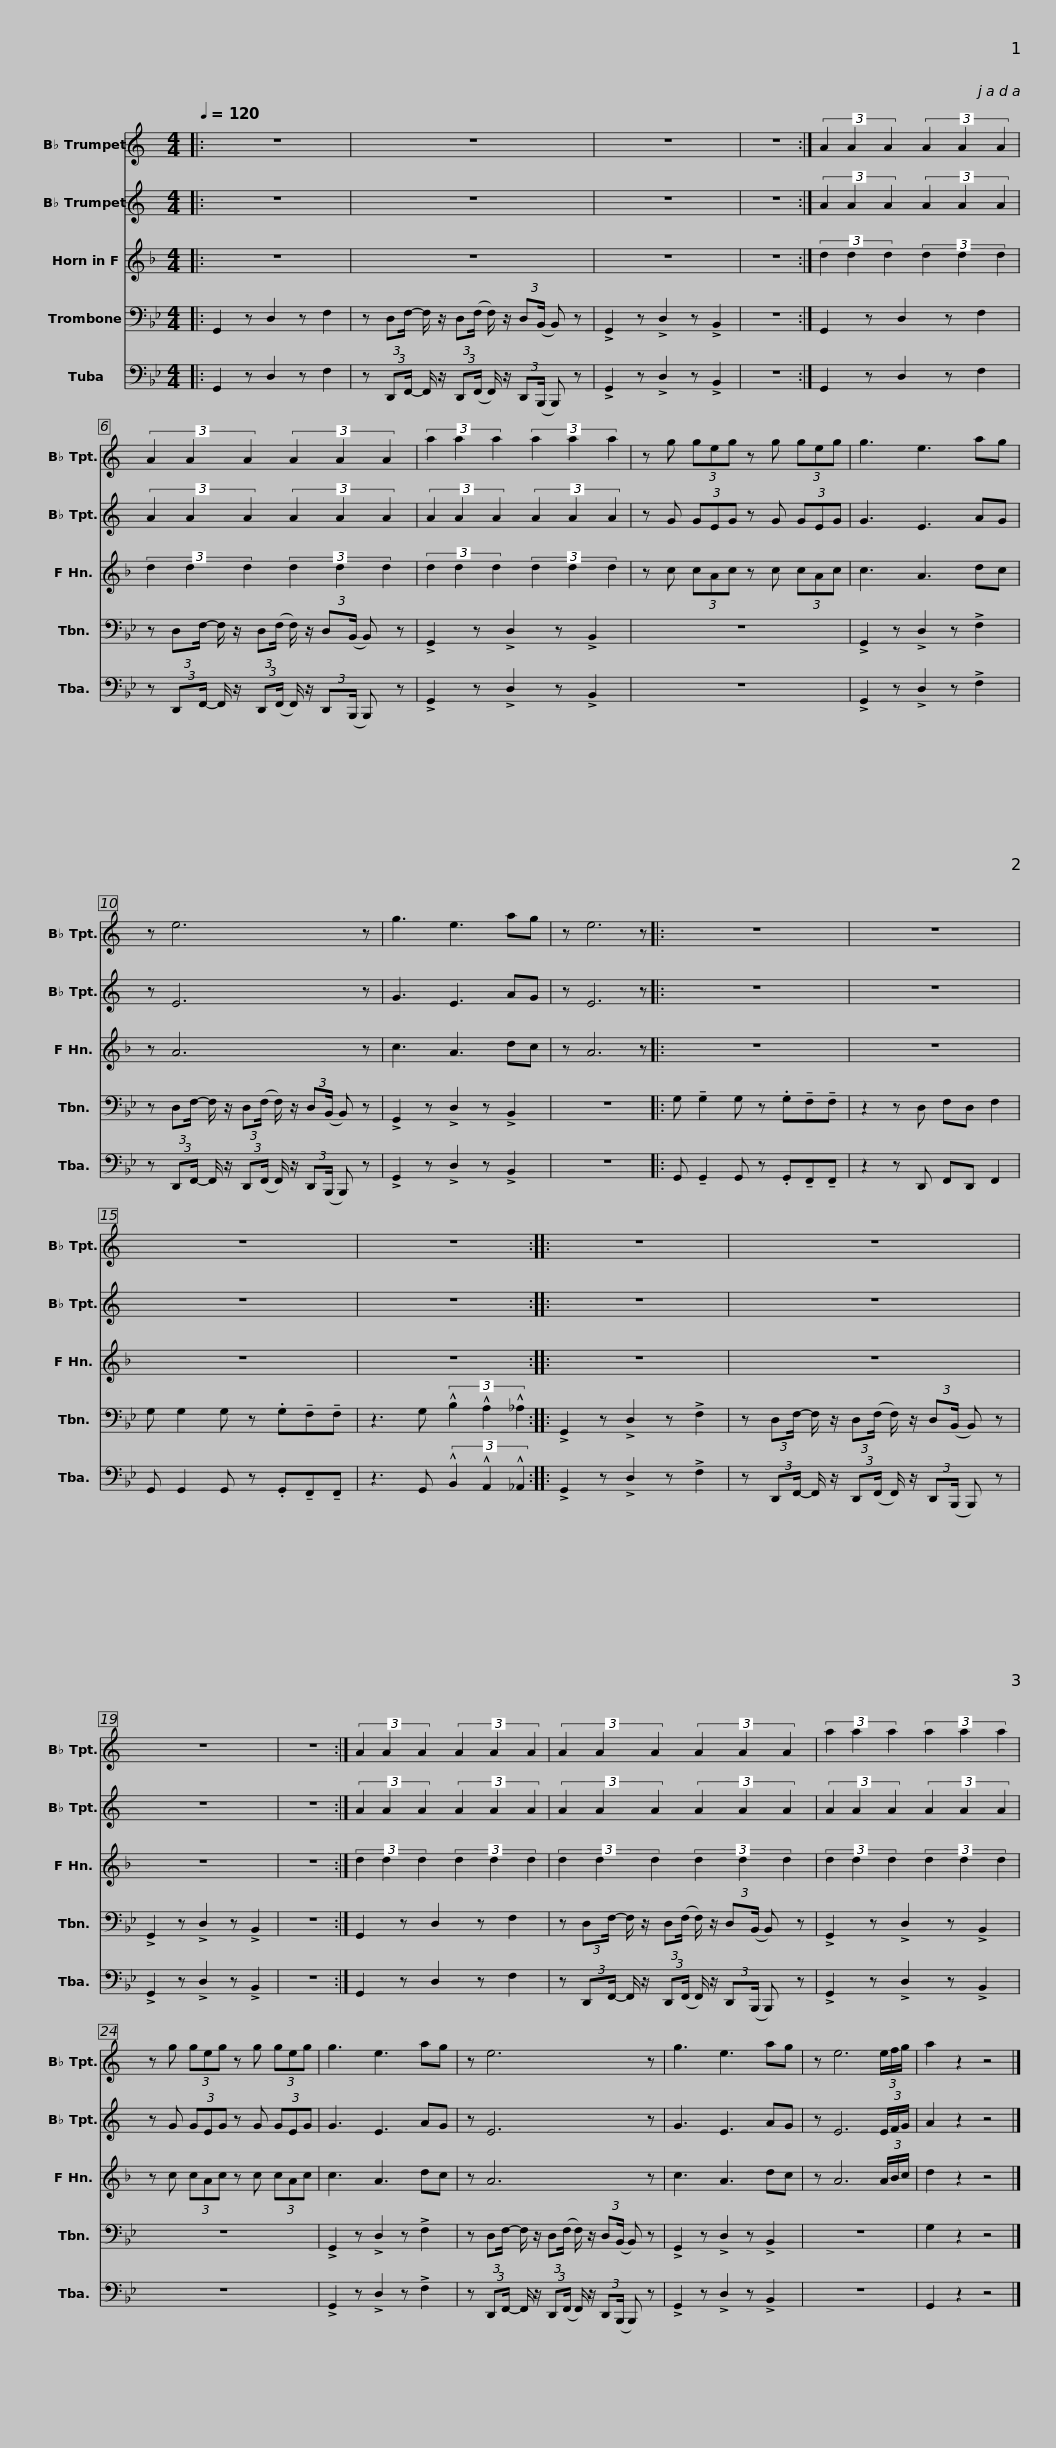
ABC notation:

X:1
%%score 1 2 3 4 5
L:1/8
Q:1/4=120
M:4/4
I:linebreak $
K:Bb
V:1 treble transpose=-2
V:2 treble transpose=-2
V:3 treble transpose=-7
V:4 bass
V:5 bass
V:1
[K:C]|: z8 | z8 | z8 | z8 :| (3A2 A2 A2 (3A2 A2 A2 |$ %5
 (3A2 A2 A2 (3A2 A2 A2 | (3a2 a2 a2 (3a2 a2 a2 | z g (3geg z g (3geg |$ g3 e3 ag | z e6 z | %10
 g3 e3 ag | z e6 z |: z8 |$ z8 | z8 | %15
 z8 :: z8 | z8 |$ z8 | z8 :| %20
 (3A2 A2 A2 (3A2 A2 A2 | (3A2 A2 A2 (3A2 A2 A2 |$ (3a2 a2 a2 (3a2 a2 a2 | z g (3geg z g (3geg | g3 e3 ag | %25
 z e6 z |$ g3 e3 ag | z e6 (3e/f/g/ | a2 z2 z4 |] %29
V:2
[K:C]|: z8 | z8 | z8 | z8 :| (3A2 A2 A2 (3A2 A2 A2 |$ %5
 (3A2 A2 A2 (3A2 A2 A2 | (3A2 A2 A2 (3A2 A2 A2 | z G (3GEG z G (3GEG |$ G3 E3 AG | z E6 z | %10
 G3 E3 AG | z E6 z |: z8 |$ z8 | z8 | %15
 z8 :: z8 | z8 |$ z8 | z8 :| %20
 (3A2 A2 A2 (3A2 A2 A2 | (3A2 A2 A2 (3A2 A2 A2 |$ (3A2 A2 A2 (3A2 A2 A2 | z G (3GEG z G (3GEG | G3 E3 AG | %25
 z E6 z |$ G3 E3 AG | z E6 (3E/F/G/ | A2 z2 z4 |] %29
V:3
[K:F]|: z8 | z8 | z8 | z8 :| (3d2 d2 d2 (3d2 d2 d2 |$ %5
 (3d2 d2 d2 (3d2 d2 d2 | (3d2 d2 d2 (3d2 d2 d2 | z c (3cAc z c (3cAc |$ c3 A3 dc | z A6 z | %10
 c3 A3 dc | z A6 z |: z8 |$ z8 | z8 | %15
 z8 :: z8 | z8 |$ z8 | z8 :| %20
 (3d2 d2 d2 (3d2 d2 d2 | (3d2 d2 d2 (3d2 d2 d2 |$ (3d2 d2 d2 (3d2 d2 d2 | z c (3cAc z c (3cAc | c3 A3 dc | %25
 z A6 z |$ c3 A3 dc | z A6 (3A/B/c/ | d2 z2 z4 |] %29
V:4
|: G,,2 z D,2 z F,2 | z (3:2:2D,F,/- F,/ z/ (3:2:2D,(F,/ F,/) z/ (3:2:2D,(B,,/ B,,) z | !>!G,,2 z !>!D,2 z !>!B,,2 | z8 :| G,,2 z D,2 z F,2 |$ %5
 z (3:2:2D,F,/- F,/ z/ (3:2:2D,(F,/ F,/) z/ (3:2:2D,(B,,/ B,,) z | !>!G,,2 z !>!D,2 z !>!B,,2 | z8 |$ !>!G,,2 z !>!D,2 z !>!F,2 | z (3:2:2D,F,/- F,/ z/ (3:2:2D,(F,/ F,/) z/ (3:2:2D,(B,,/ B,,) z | %10
 !>!G,,2 z !>!D,2 z !>!B,,2 | z8 |: G, !tenuto!G,2 G, z .G,!tenuto!F,!tenuto!F, |$ z2 z D, F,D, F,2 | G, G,2 G, z .G,!tenuto!F,!tenuto!F, | %15
 z3 G, (3!^!B,2 !^!A,2 !^!_A,2 :: !>!G,,2 z !>!D,2 z !>!F,2 | z (3:2:2D,F,/- F,/ z/ (3:2:2D,(F,/ F,/) z/ (3:2:2D,(B,,/ B,,) z |$ !>!G,,2 z !>!D,2 z !>!B,,2 | z8 :| %20
 G,,2 z D,2 z F,2 | z (3:2:2D,F,/- F,/ z/ (3:2:2D,(F,/ F,/) z/ (3:2:2D,(B,,/ B,,) z |$ !>!G,,2 z !>!D,2 z !>!B,,2 | z8 | !>!G,,2 z !>!D,2 z !>!F,2 | %25
 z (3:2:2D,F,/- F,/ z/ (3:2:2D,(F,/ F,/) z/ (3:2:2D,(B,,/ B,,) z |$ !>!G,,2 z !>!D,2 z !>!B,,2 | z8 | G,2 z2 z4 |] %29
V:5
|: G,,2 z D,2 z F,2 | z (3:2:2D,,F,,/- F,,/ z/ (3:2:2D,,(F,,/ F,,/) z/ (3:2:2D,,(B,,,/ B,,,) z | !>!G,,2 z !>!D,2 z !>!B,,2 | z8 :| G,,2 z D,2 z F,2 |$ %5
 z (3:2:2D,,F,,/- F,,/ z/ (3:2:2D,,(F,,/ F,,/) z/ (3:2:2D,,(B,,,/ B,,,) z | !>!G,,2 z !>!D,2 z !>!B,,2 | z8 |$ !>!G,,2 z !>!D,2 z !>!F,2 | z (3:2:2D,,F,,/- F,,/ z/ (3:2:2D,,(F,,/ F,,/) z/ (3:2:2D,,(B,,,/ B,,,) z | %10
 !>!G,,2 z !>!D,2 z !>!B,,2 | z8 |: G,, !tenuto!G,,2 G,, z .G,,!tenuto!F,,!tenuto!F,, |$ z2 z D,, F,,D,, F,,2 | G,, G,,2 G,, z .G,,!tenuto!F,,!tenuto!F,, | %15
 z3 G,, (3!^!B,,2 !^!A,,2 !^!_A,,2 :: !>!G,,2 z !>!D,2 z !>!F,2 | z (3:2:2D,,F,,/- F,,/ z/ (3:2:2D,,(F,,/ F,,/) z/ (3:2:2D,,(B,,,/ B,,,) z |$ !>!G,,2 z !>!D,2 z !>!B,,2 | z8 :| %20
 G,,2 z D,2 z F,2 | z (3:2:2D,,F,,/- F,,/ z/ (3:2:2D,,(F,,/ F,,/) z/ (3:2:2D,,(B,,,/ B,,,) z |$ !>!G,,2 z !>!D,2 z !>!B,,2 | z8 | !>!G,,2 z !>!D,2 z !>!F,2 | %25
 z (3:2:2D,,F,,/- F,,/ z/ (3:2:2D,,(F,,/ F,,/) z/ (3:2:2D,,(B,,,/ B,,,) z |$ !>!G,,2 z !>!D,2 z !>!B,,2 | z8 | G,,2 z2 z4 |] %29
